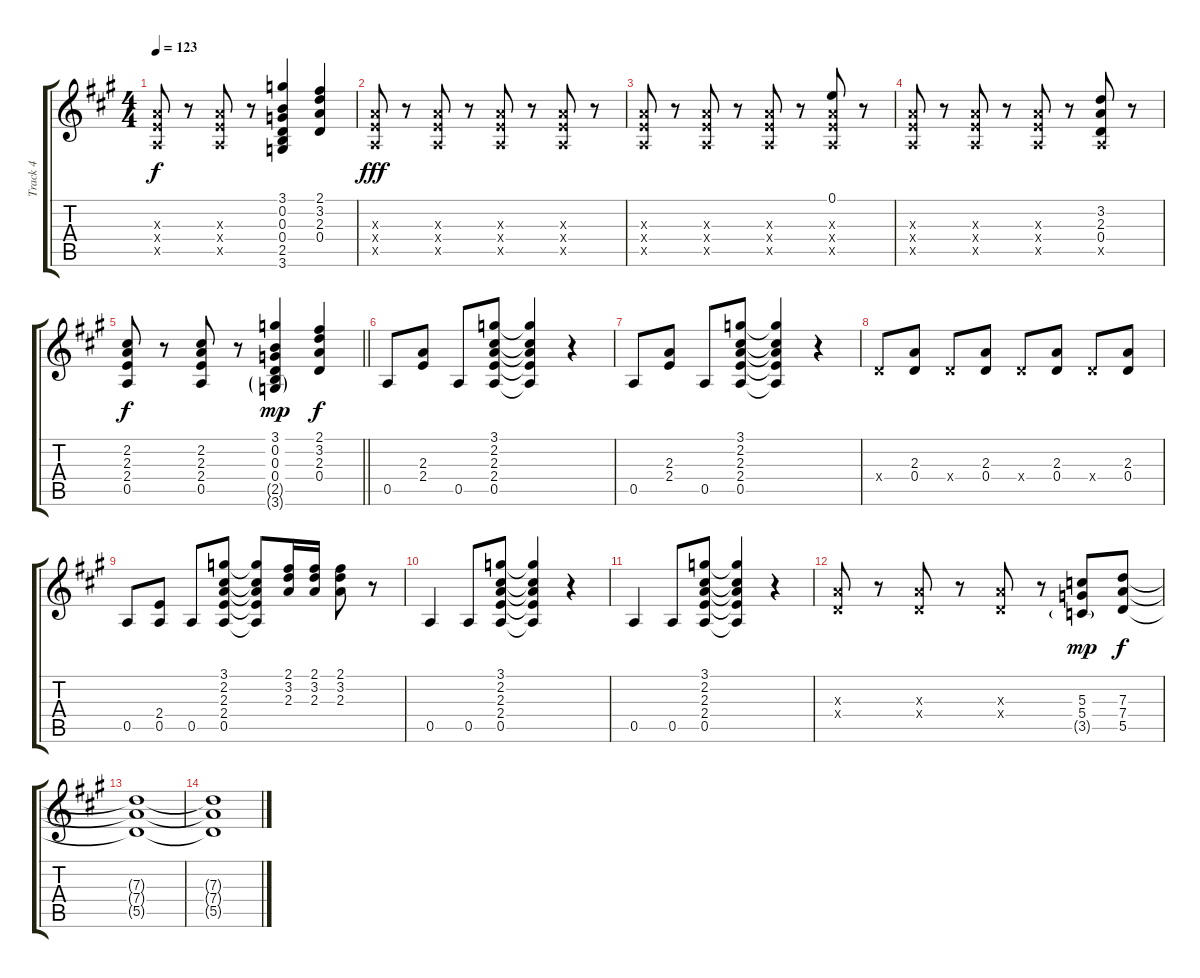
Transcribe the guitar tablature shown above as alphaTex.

\track ("Track 4" "Track 4") {instrument electricguitarclean}
\staff {score tabs}
\tuning (E4 B3 G3 D3 A2 E2) {hide}
\ts (4 4)
\tempo 123
\clef g2
\ks a
(2.3{x} 2.4{x} 0.5{x}).8{dy f} r.8 (2.3{x} 2.4{x} 0.5{x}).8 r.8 (3.1 0.2 0.3 0.4 2.5 3.6).4 (2.1 3.2 2.3 0.4).4 |
(2.3{x} 2.4{x} 0.5{x}).8{dy fff} r.8 (2.3{x} 2.4{x} 0.5{x}).8 r.8 (2.3{x} 2.4{x} 0.5{x}).8 r.8 (2.3{x} 2.4{x} 0.5{x}).8 r.8 |
(2.3{x} 2.4{x} 0.5{x}).8 r.8 (2.3{x} 2.4{x} 0.5{x}).8 r.8 (2.3{x} 2.4{x} 0.5{x}).8 r.8 (0.1 2.3{x} 2.4{x} 0.5{x}).8 r.8 |
(2.3{x} 2.4{x} 0.5{x}).8 r.8 (2.3{x} 2.4{x} 0.5{x}).8 r.8 (2.3{x} 2.4{x} 0.5{x}).8 r.8 (3.2 2.3 0.4 0.5{x}).8 r.8 |
\barLineRight lightlight
(2.2 2.3 2.4 0.5).8{dy f} r.8 (2.2 2.3 2.4 0.5).8 r.8 (3.1 0.2 0.3 0.4 2.5{g} 3.6{g}).4{dy mp} (2.1 3.2 2.3 0.4).4{dy f} |
0.5.8 (2.3 2.4).8 0.5.8 (3.1 2.2 2.3 2.4 0.5).8 (3.1{t} 2.2{t} 2.3{t} 2.4{t} 0.5{t}).4 r.4 |
0.5.8 (2.3 2.4).8 0.5.8 (3.1 2.2 2.3 2.4 0.5).8 (3.1{t} 2.2{t} 2.3{t} 2.4{t} 0.5{t}).4 r.4 |
0.4{x}.8 (2.3 0.4).8 0.4{x}.8 (2.3 0.4).8 0.4{x}.8 (2.3 0.4).8 0.4{x}.8 (2.3 0.4).8 |
0.5.8 (2.4 0.5).8 0.5.8 (3.1 2.2 2.3 2.4 0.5).8 (3.1{t} 2.2{t} 2.3{t} 2.4{t} 0.5{t}).8 (2.1 3.2 2.3).16 (2.1 3.2 2.3).16 (2.1 3.2 2.3).8 r.8 |
0.5.4 0.5.8 (3.1 2.2 2.3 2.4 0.5).8 (3.1{t} 2.2{t} 2.3{t} 2.4{t} 0.5{t}).4 r.4 |
0.5.4 0.5.8 (3.1 2.2 2.3 2.4 0.5).8 (3.1{t} 2.2{t} 2.3{t} 2.4{t} 0.5{t}).4 r.4 |
(2.3{x} 0.4{x}).8 r.8 (2.3{x} 0.4{x}).8 r.8 (2.3{x} 0.4{x}).8 r.8 (5.3 5.4 3.5{g}).8{dy mp} (7.3 7.4 5.5).8{dy f} |
(7.3{t} 7.4{t} 5.5{t}).1 |
(7.3{t} 7.4{t} 5.5{t}).1
